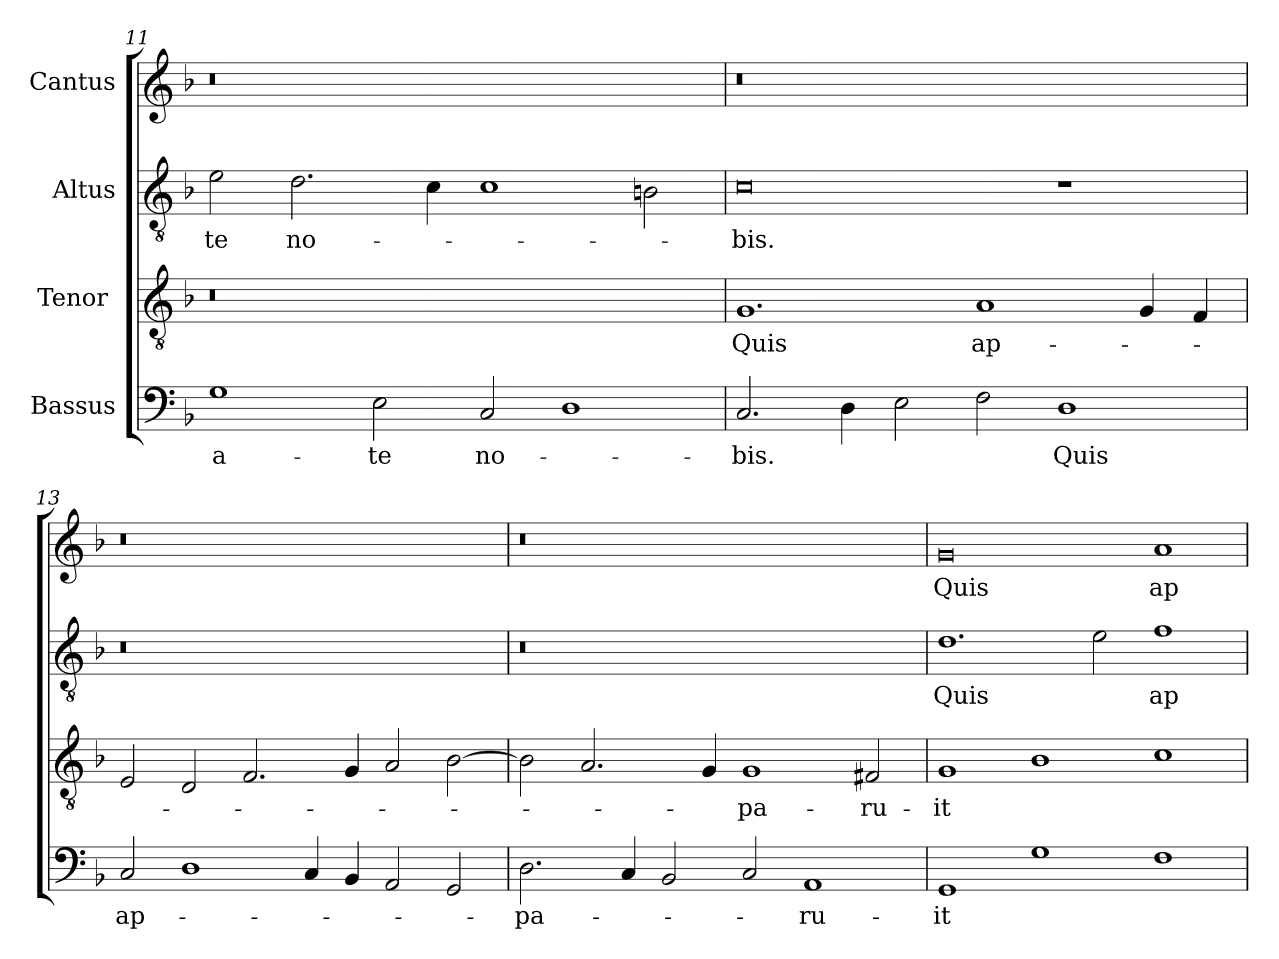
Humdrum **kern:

**kern	**text	**kern	**text	**kern	**text	**kern	**text
*part4	*part4	*part3	*part3	*part2	*part2	*part1	*part1
*staff4	*staff4	*staff3	*staff3	*staff2	*staff2	*staff1	*staff1
*I"Bassus	*	*I"Tenor 	*	*I"Altus	*	*I"Cantus	*
!!LO:LB:g=z
*clefF4	*	*clefGv2	*	*clefGv2	*	*clefG2	*
*k[b-]	*	*k[b-]	*	*k[b-]	*	*k[b-]	*
*F:	*	*F:	*	*F:	*	*F:	*
=11	=11	=11	=11	=11	=11	=11	=11
!	!LO:LY:i	!	!	!	!LO:LY:i	!	!
1G\	-a-	0r	.	2e\	-te	0r	.
!	!	!	!	!	!LO:LY:i	!	!
.	.	.	.	2.d\	no-	.	.
!	!LO:LY:i	!	!	!	!	!	!
2E\	-te	.	.	.	.	.	.
.	.	.	.	4c\	.	.	.
!	!LO:LY:i	!	!	!	!	!	!
2C/	no-	.	.	1c\	.	.	.
1D\	.	1ryy	.	.	.	1ryy	.
.	.	.	.	2Bn\	.	.	.
=12	=12	=12	=12	=12	=12	=12	=12
!	!LO:LY:i	!	!	!	!LO:LY:i	!	!
2.C/	-bis.	1.G/	Quis	0c\	-bis.	0r	.
4D\	.	.	.	.	.	.	.
2E\	.	.	.	.	.	.	.
2F\	.	1A/	ap-	.	.	.	.
1D\	Quis	.	.	1r	.	1ryy	.
.	.	4G/	.	.	.	.	.
.	.	4F/	.	.	.	.	.
=13	=13	=13	=13	=13	=13	=13	=13
2C/	ap-	2E/	.	0r	.	0r	.
1D\	.	2D/	.	.	.	.	.
.	.	2.F/	.	.	.	.	.
4C/	.	.	.	.	.	.	.
4BB-/	.	4G/	.	.	.	.	.
2AA/	.	2A/	.	1ryy	.	1ryy	.
2GG/	.	[2B-\	.	.	.	.	.
=14	=14	=14	=14	=14	=14	=14	=14
2.D\	-pa-	2B-\]	.	0r	.	0r	.
.	.	2.A/	.	.	.	.	.
4C/	.	.	.	.	.	.	.
2BB-/	.	.	.	.	.	.	.
.	.	4G/	.	.	.	.	.
2C/	.	1G/	-pa-	.	.	.	.
1AA/	-ru-	.	.	1ryy	.	1ryy	.
.	.	2F#X/	-ru-	.	.	.	.
=15	=15	=15	=15	=15	=15	=15	=15
1GG/	-it	1G/	-it	1.d\	Quis	0g/	Quis
1G\	.	1B-\	.	.	.	.	.
.	.	.	.	2e\	.	.	.
1F\	.	1c\	.	1f\	ap-	1a/	ap-
=	=	=	=	=	=	=	=
*-	*-	*-	*-	*-	*-	*-	*-
